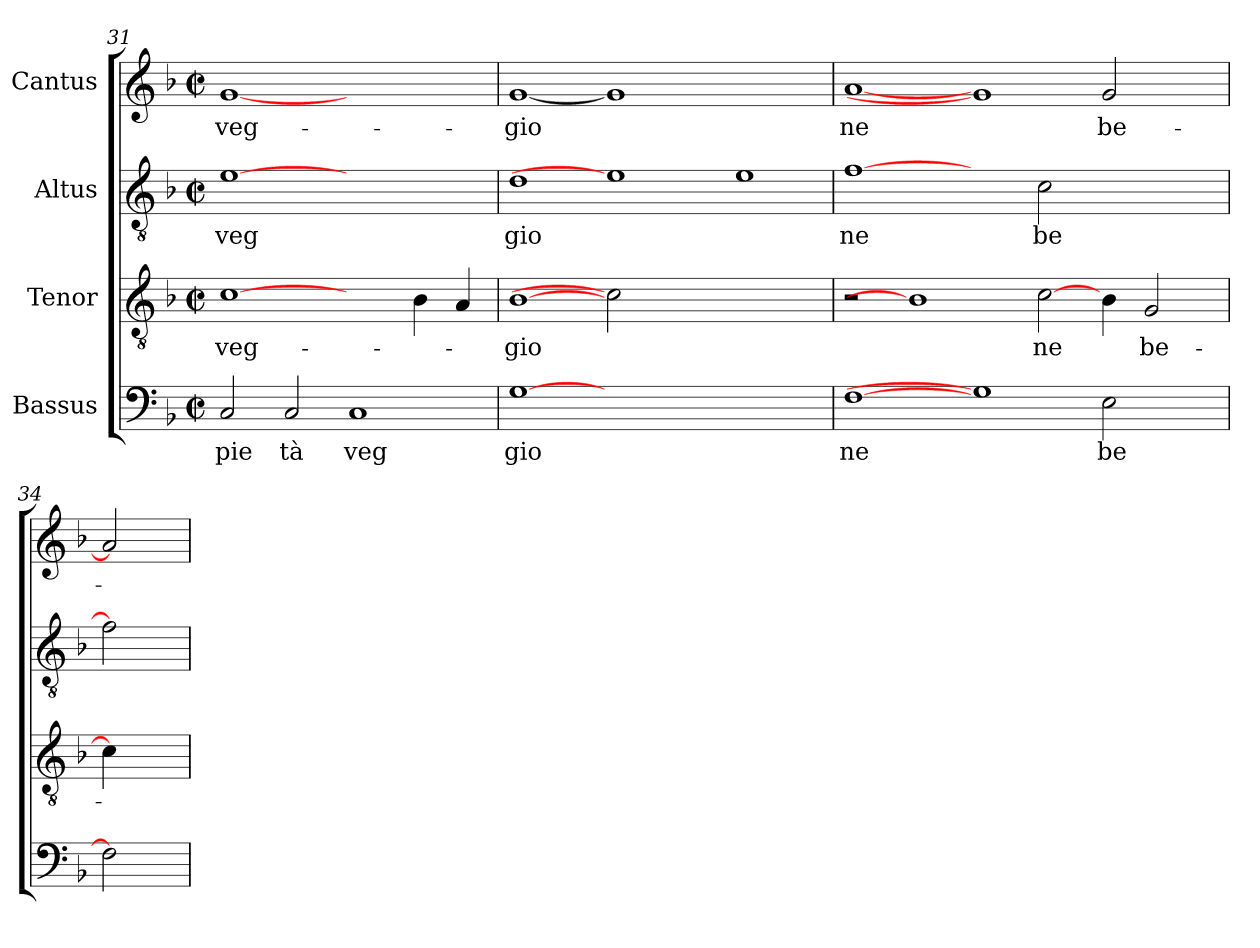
**kern	**text	**kern	**text	**kern	**text	**kern	**text
*part4	*part4	*part3	*part3	*part2	*part2	*part1	*part1
*staff4	*staff4	*staff3	*staff3	*staff2	*staff2	*staff1	*staff1
*I"Bassus	*	*I"Tenor	*	*I"Altus	*	*I"Cantus	*
*clefF4	*	*clefGv2	*	*clefGv2	*	*clefG2	*
*k[b-]	*	*k[b-]	*	*k[b-]	*	*k[b-]	*
*F:	*	*F:	*	*F:	*	*F:	*
*M2/2	*	*M2/2	*	*M2/2	*	*M2/2	*
*met(c|)	*	*met(c|)	*	*met(c|)	*	*met(c|)	*
=31	=31	=31	=31	=31	=31	=31	=31
!	!LO:LY:b:cj	!	!LO:LY:b:cj	!	!LO:LY:b:cj	!	!LO:LY:b:cj
2C/	pie	[1c	veg-	[1e	veg	[1g	veg-
!	!LO:LY:b:cj	!	!	!	!	!	!
2C/	tà	.	.	.	.	.	.
!	!LO:LY:b:cj	!	!	!	!	!	!
1C	veg	2ryy	.	1ryy	.	1ryy	.
.	.	4B-\	.	.	.	.	.
.	.	4A/	.	.	.	.	.
=32	=32	=32	=32	=32	=32	=32	=32
!	!LO:LY:b:cj	!	!LO:LY:b:cj	!	!LO:LY:b:cj	!	!LO:LY:b:cj
[1G	gio	[1B-	-gio	1d	gio	[1g	-gio
0ryy	.	2c]	.	1e]	.	1g]	.
.	.	1.ryy	.	.	.	.	.
.	.	.	.	1e	.	1ryy	.
=33	=33	=33	=33	=33	=33	=33	=33
!	!LO:LY:b:cj	!	!	!	!LO:LY:b:cj	!	!LO:LY:b:cj
[1F	ne	2r	.	[1f	ne	[1a	ne
.	.	1B-]	.	.	.	.	.
1G]	.	.	.	2ryy	.	1g]	.
!	!	!	!LO:LY:b:cj	!	!LO:LY:b:cj	!	!
.	.	[2c\	ne	2c\	be	.	.
!	!LO:LY:b:cj	!	!	!	!	!	!LO:LY:b:cj
2E\	be	4B-\	.	2.ryy	.	2g/	be-
!	!	!	!LO:LY:b:cj	!	!	!	!
.	.	2G/	be-	.	.	.	.
4ryy	.	.	.	.	.	4ryy	.
=34	=34	=34	=34	=34	=34	=34	=34
2F]	.	4c\]	.	2f]	.	2a]	.
.	.	4ryy	.	.	.	.	.
=	=	=	=	=	=	=	=
*-	*-	*-	*-	*-	*-	*-	*-
